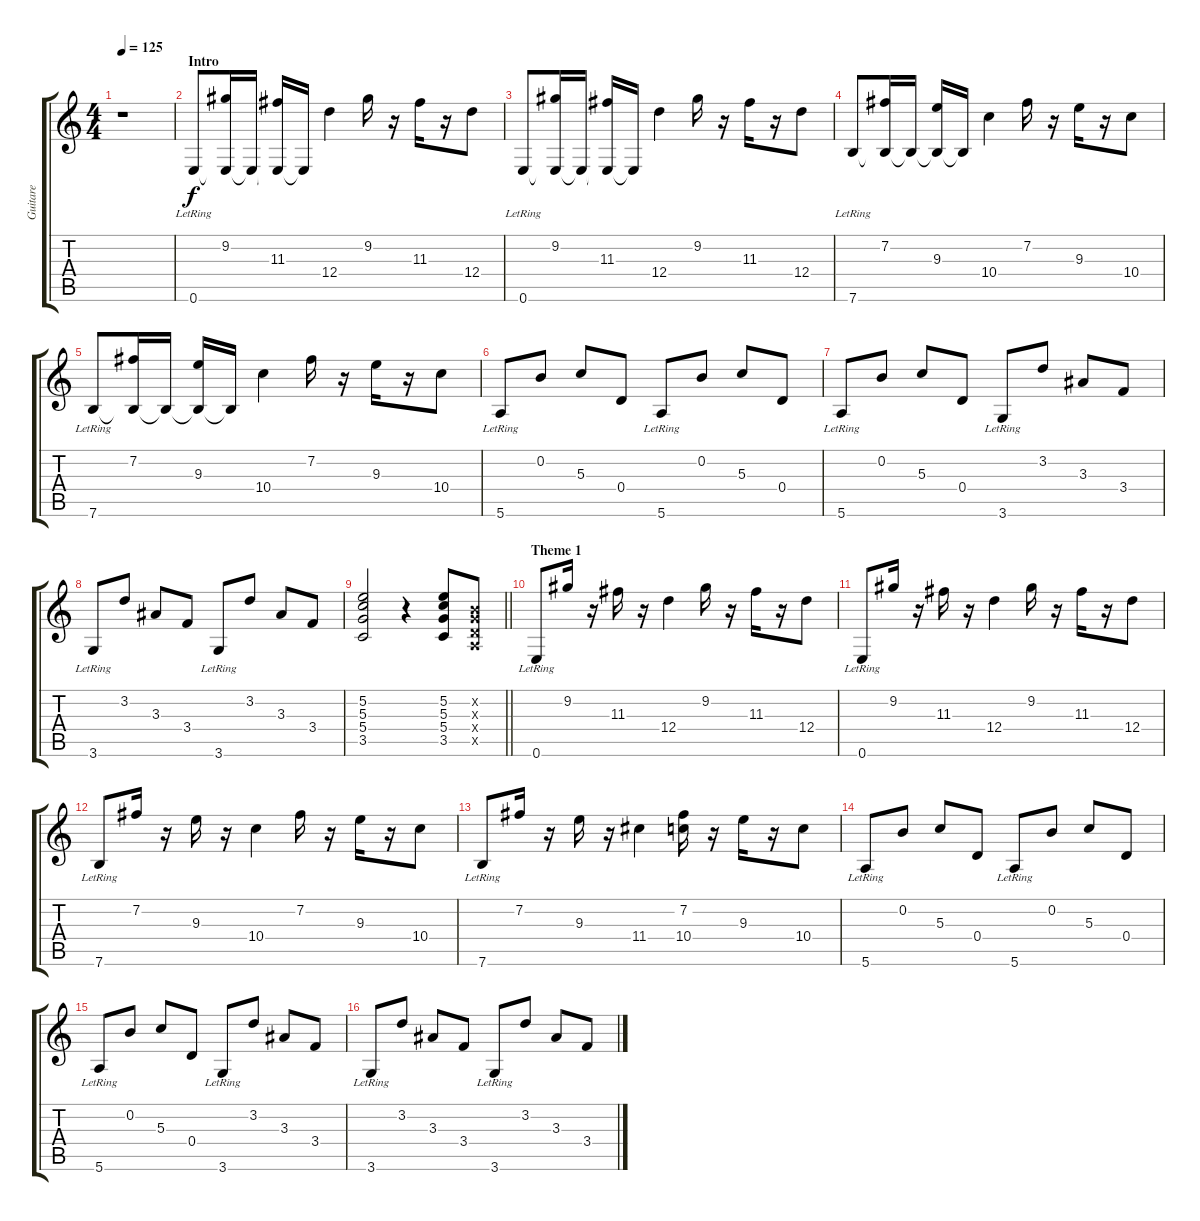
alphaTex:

\track ("Guitare" "Guitare") {instrument electricguitarclean}
\staff {score tabs}
\tuning (E4 B3 G3 D3 A2 E2) {hide}
\ts (4 4)
\tempo 125
\clef g2
\ks c
r.1{dy f instrument electricguitarclean} |
\section ("" "Intro")
0.6{lr}.8 (9.2 0.6{t}).16 0.6{t}.16 (11.3 0.6{t}).16 0.6{t}.16 12.4.4 9.2.16 r.16 11.3.16 r.16 12.4.8 |
0.6{lr}.8 (9.2 0.6{t}).16 0.6{t}.16 (11.3 0.6{t}).16 0.6{t}.16 12.4.4 9.2.16 r.16 11.3.16 r.16 12.4.8 |
7.6{lr}.8 (7.2 7.6{t}).16 7.6{t}.16 (9.3 7.6{t}).16 7.6{t}.16 10.4.4 7.2.16 r.16 9.3.16 r.16 10.4.8 |
7.6{lr}.8 (7.2 7.6{t}).16 7.6{t}.16 (9.3 7.6{t}).16 7.6{t}.16 10.4.4 7.2.16 r.16 9.3.16 r.16 10.4.8 |
5.6{lr}.8 0.2.8 5.3.8 0.4.8 5.6{lr}.8 0.2.8 5.3.8 0.4.8 |
5.6{lr}.8 0.2.8 5.3.8 0.4.8 3.6{lr}.8 3.2.8 3.3.8 3.4.8 |
3.6{lr}.8 3.2.8 3.3.8 3.4.8 3.6{lr}.8 3.2.8 3.3.8 3.4.8 |
\barLineRight lightlight
(5.2 5.3 5.4 3.5).2 r.4 (5.2 5.3 5.4 3.5).8 (0.2{x} 0.3{x} 0.4{x} 0.5{x}).8 |
\section ("" "Theme 1")
0.6{lr}.8 9.2.16 r.16 11.3.16 r.16 12.4.4 9.2.16 r.16 11.3.16 r.16 12.4.8 |
0.6{lr}.8 9.2.16 r.16 11.3.16 r.16 12.4.4 9.2.16 r.16 11.3.16 r.16 12.4.8 |
7.6{lr}.8 7.2.16 r.16 9.3.16 r.16 10.4.4 7.2.16 r.16 9.3.16 r.16 10.4.8 |
7.6{lr}.8 7.2.16 r.16 9.3.16 r.16 11.4.4 (7.2 10.4).16 r.16 9.3.16 r.16 10.4.8 |
5.6{lr}.8 0.2.8 5.3.8 0.4.8 5.6{lr}.8 0.2.8 5.3.8 0.4.8 |
5.6{lr}.8 0.2.8 5.3.8 0.4.8 3.6{lr}.8 3.2.8 3.3.8 3.4.8 |
3.6{lr}.8 3.2.8 3.3.8 3.4.8 3.6{lr}.8 3.2.8 3.3.8 3.4.8
